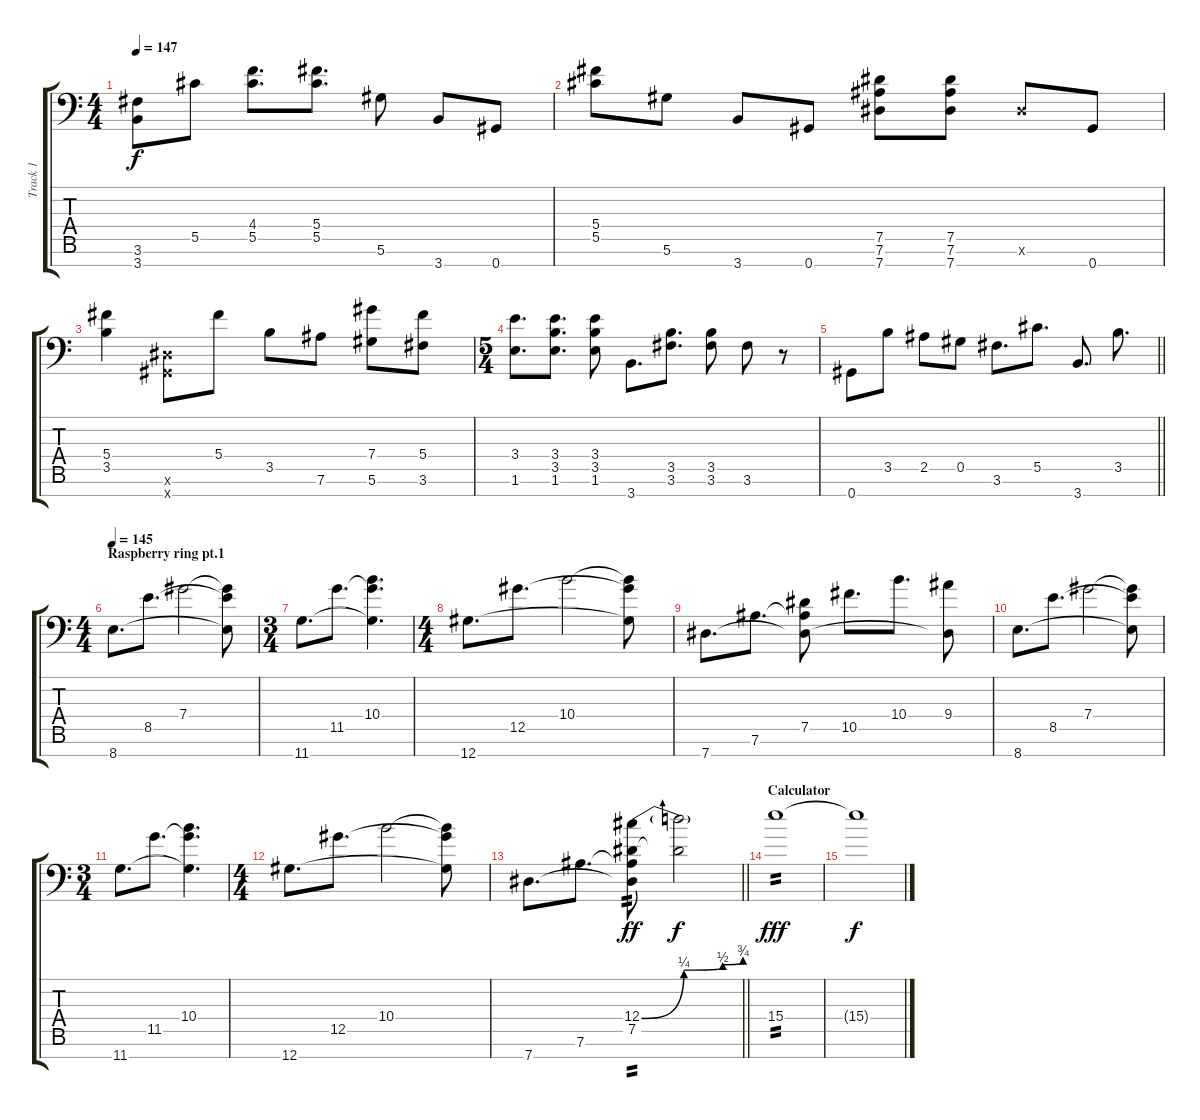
\track ("Track 1" "Track 1") {instrument distortionguitar}
\staff {score tabs}
\tuning (Eb4 Bb3 F3 Db3 Ab2 Eb2 Ab1) {hide}
\ts (4 4)
\tempo 147
\clef f4
\ks c
(3.6 3.7).8{dy f} 5.5.8 (4.4 5.5).8{d} (5.4 5.5).8{d} 5.6.8 3.7.8 0.7.8 |
(5.4 5.5).8 5.6.8 3.7.8 0.7.8 (7.5 7.6 7.7).8 (7.5 7.6 7.7).8 0.6{x}.8 0.7.8 |
(5.4 3.5).4 (0.6{x} 0.7{x}).8 5.4.8 3.5.8 7.6.8 (7.4 5.6).8 (5.4 3.6).8 |
\ts (5 4)
(3.4 1.6).8{d} (3.4 3.5 1.6).8{d} (3.4 3.5 1.6).8 3.7.8{d} (3.5 3.6).8{d} (3.5 3.6).8 3.6.8 r.8 |
\barLineRight lightlight
0.7.8 3.5.8 2.5.8 0.5.8 3.6.8{d} 5.5.8{d} 3.7.8{d} 3.5.8{d} |
\ts (4 4)
\section ("" "Raspberry ring pt.1")
\tempo 145
8.7.8{d} 8.5.8{d} 7.4.2 (7.4{t} 8.5{t} 8.7{t}).8 |
\ts (3 4)
11.7.8{d} 11.5.8{d} (10.4 11.5{t} 11.7{t}).4{d} |
\ts (4 4)
12.7.8{d} 12.5.8{d} 10.4.2 (10.4{t} 12.5{t} 12.7{t}).8 |
7.7.8{d} 7.6.8{d} (7.5 7.6{t} 7.7{t}).8 10.5.8{d} 10.4.8{d} (9.4 7.7{t}).8 |
8.7.8{d} 8.5.8{d} 7.4.2 (7.4{t} 8.5{t} 8.7{t}).8 |
\ts (3 4)
11.7.8{d} 11.5.8{d} (10.4 11.5{t} 11.7{t}).4{d} |
\ts (4 4)
12.7.8{d} 12.5.8{d} 10.4.2 (10.4{t} 12.5{t} 12.7{t}).8 |
\barLineRight lightlight
7.7.8{d} 7.6.8{d} (12.4{be (custom 0 0 25 1 48 2 60 3)} 7.5 7.6{t} 7.7{t}).8{tp 2 dy ff} (12.4{t} 7.5{t}).2{dy f} |
\section ("" "Calculator")
15.4.1{tp 2 dy fff volume 0} |
15.4{t}.1{dy f}
